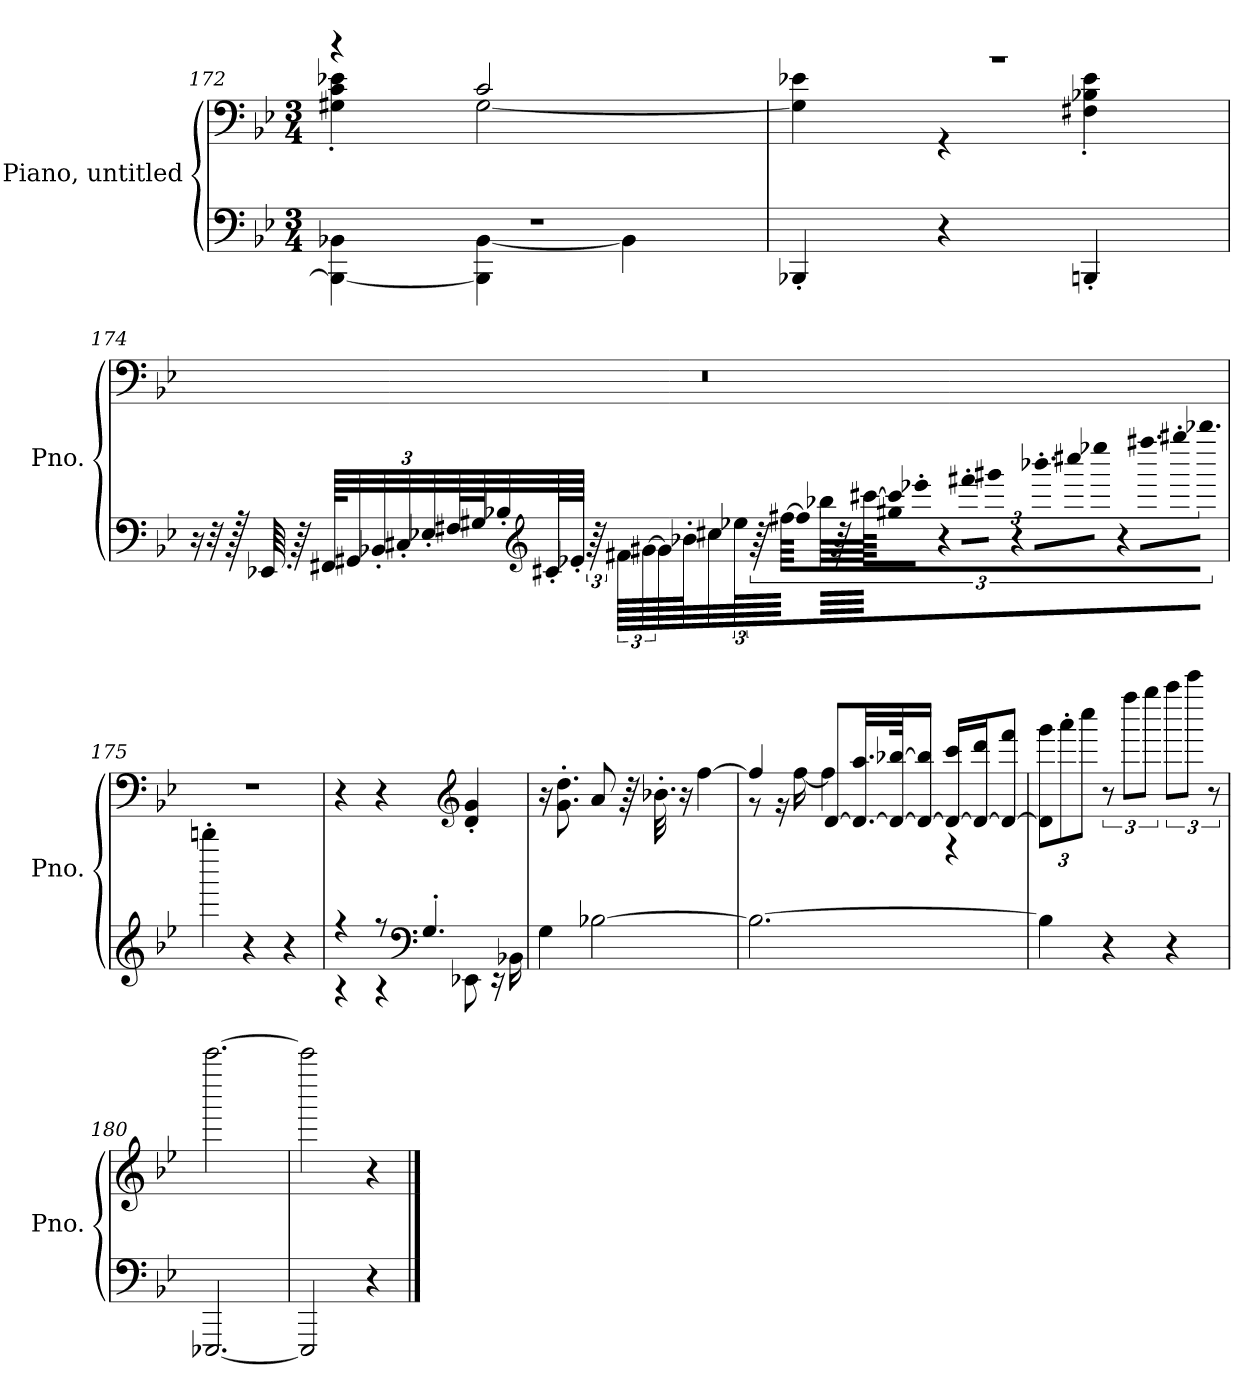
**kern	**kern
*part1	*part1
*staff2	*staff1
*I"Piano, untitled	*
*I'Pno.	*
!!LO:LB:g=z
*clefF4	*clefF4
*k[b-e-]	*k[b-e-]
*M3/4	*M3/4
=172	=172
*^	*^
2.r	4BBB-\_ 4BB-X\	4r	4G#X\' 4c\' 4e-X\'
.	4BBB-\] [4BB-\	2c/	[2G#\
.	4BB-\]	.	.
*v	*v	*	*
=173	=173	=173
4BBB-X'/	2.r	4G#\] 4e-X\
4r	.	4r
4BBBn'/	.	4F#X\' 4B-X\' 4e-\'
*	*v	*v
!!LO:PB:g=z
=174	=174
16r	2.r
32r	.
128r	.
64.EE-X/	.
64r	.
64FF#X/KLLL	.
32GG#X/	.
*Xbrackettup	*
48BB-X'/	.
48C#X'/	.
48E-X'/	.
64F#X/L	.
64G#X/J	.
32B-X'/	.
*clefG2	*
64c#X'/L	.
64e-X'/JJJJ	.
*brackettup	*
96r	.
96f#X\LLLL	.
[96g#X\	.
64g#\]	.
64b-X'\J	.
32cc#X\	.
96ee-X\JJJk	.
96r	.
[96ff#X\KLLL	.
32ff#\]	.
96bb-X\JJJk	.
96r	.
[96ccc#X\LLLL	.
64gg#X\ 64ccc#\]	.
64eee-X'\JJJJ	.
128r	.
64fff#X'\LLLL	.
128ggg#X\JJJJk	.
128r	.
64.bbb-X'\LLLL	.
64cccc#X\	.
64eeee-X\JJJJ	.
128r	.
64.ffff#X\LLLL	.
64gggg#X'\J	.
32.bbbb-X\JJJ	.
!!LO:LB:g=z
=175	=175
4bbbb'\	2.r
4r	.
4r	.
=176	=176
*^	*
4r	4r	4r
8r	4r	4r
*clefF4	*	*
4.G'/	.	.
*	*	*clefG2
.	8EE-X\	4d/' 4g/'
.	16r	.
.	16BB-X\	.
*v	*v	*
=177	=177
4G\	16r
.	8.g\' 8.dd\'
[2B-X\	8a/
.	64r
.	32.b-X'\
.	16r
.	[4ff\
=178	=178
*	*^
2.B-\_	4ff/]	8r
.	.	16r
.	.	[16ff\
.	[8d/L	4ff\]
.	32.d/_ 32.aa/LL	.
.	64d/_ [64bb-X/JK	.
.	16d/_ 16bb-/]JJ	.
.	16d/_ 16ccc/LL	4r
.	16d/_ 16ddd/J	.
.	8d/_ 8fff/J	.
*	*v	*v
!!LO:LB:g=z
=179	=179
*	*Xbrackettup
4B-\]	12d\] 12ggg\L
.	12aaa'\
.	12cccc\J
*	*brackettup
4r	12r
.	12ffff\L
.	12gggg\J
4r	12aaaa\L
.	12ccccc\J
.	12r
=180	=180
[2.EEE-X/	[2.ccccc\
=181	=181
2EEE-/]	2ccccc\]
4r	4r
==	==
*-	*-
